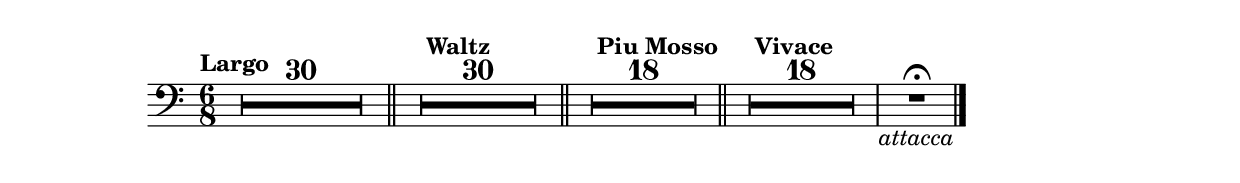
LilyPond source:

\version "2.12.3"

\new Staff {
    \clef bass
    \time 6/8
    \tempo "Largo"
    \compressFullBarRests
    R2.*30 \bar "||"
    \tempo "Waltz"
    R2.*30 \bar "||"
    \tempo "Piu Mosso"
    R2.*18 \bar "||"
    \tempo "Vivace"
    R2.*18
    R2. ^\fermataMarkup _\markup {\italic "attacca"}   \bar "|."
}
